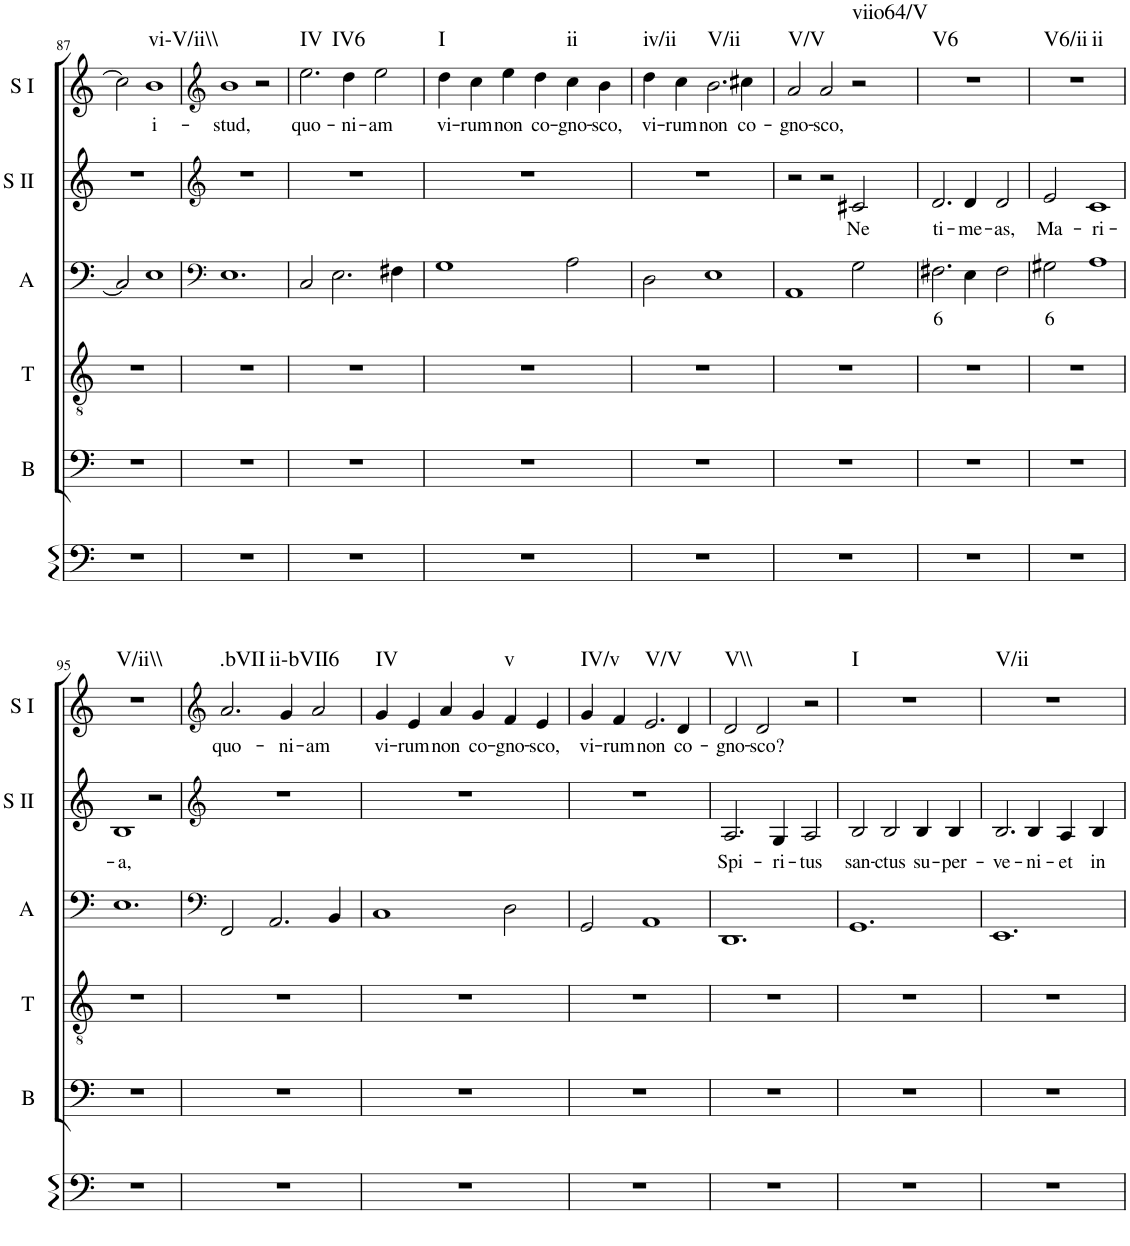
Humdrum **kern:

**kern	**kern	**kern	**kern	**text	**kern	**text	**kern	**text	**harte
*part6	*part5	*part4	*part3	*part3	*part2	*part2	*part1	*part1	*part1
*staff6	*staff5	*staff4	*staff3	*staff3	*staff2	*staff2	*staff1	*staff1	*
*I"Continuo	*I"Bass	*I"Tenor	*I"Alto	*	*I"Soprano II	*	*I"Soprano I	*	*
*	*I'B	*I'T	*I'A	*	*I'S II	*	*I'S I	*	*
!!LO:PB:g=z
*clefF4	*clefF4	*clefGv2	*clefF4	*	*clefG2	*	*clefG2	*	*
*k[]	*k[]	*k[]	*k[]	*	*k[]	*	*k[]	*	*
*M3/2	*M3/2	*M3/2	*M3/2	*	*M3/2	*	*M3/2	*	*
=87	=87	=87	=87	=87	=87	=87	=87	=87	=87
1.r	1.r	1.r	2C/]	.	1.r	.	2cc\]	.	.
!	!	!	!	!	!	!	!	!LO:LY:b	!LO:H:kt=vi-V/ii\\
.	.	.	1E	.	.	.	1b	i-	N
=88	=88	=88	=88	=88	=88	=88	=88	=88	=88
*	*	*	*clefF4	*	*clefG2	*	*clefG2	*	*
!	!	!	!	!	!	!	!	!LO:LY:b	!
1.r	1.r	1.r	1.E	.	1.r	.	1b	stud,	.
.	.	.	.	.	.	.	2r	.	.
=89	=89	=89	=89	=89	=89	=89	=89	=89	=89
!	!	!	!	!	!	!	!	!LO:LY:b	!LO:H:n=1:kt=IV
!	!	!	!	!	!	!	!	!	!LO:H:n=2:kt=IV6
1.r	1.r	1.r	2C/	.	1.r	.	2.ee\	quo-	N N
.	.	.	2.E\	.	.	.	.	.	.
!	!	!	!	!	!	!	!	!LO:LY:b	!
.	.	.	.	.	.	.	4dd\	ni-	.
!	!	!	!	!	!	!	!	!LO:LY:b	!
.	.	.	.	.	.	.	2ee\	am	.
.	.	.	4F#X\	.	.	.	.	.	.
=90	=90	=90	=90	=90	=90	=90	=90	=90	=90
!	!	!	!	!	!	!	!	!LO:LY:b	!LO:H:kt=I
1.r	1.r	1.r	1G	.	1.r	.	4dd\	vi-	N
!	!	!	!	!	!	!	!	!LO:LY:b	!
.	.	.	.	.	.	.	4cc\	rum	.
!	!	!	!	!	!	!	!	!LO:LY:b	!
.	.	.	.	.	.	.	4ee\	non	.
!	!	!	!	!	!	!	!	!LO:LY:b	!
.	.	.	.	.	.	.	4dd\	co-	.
!	!	!	!	!	!	!	!	!LO:LY:b	!LO:H:kt=ii
.	.	.	2A\	.	.	.	4cc\	gno-	N
!	!	!	!	!	!	!	!	!LO:LY:b	!
.	.	.	.	.	.	.	4b\	sco,	.
=91	=91	=91	=91	=91	=91	=91	=91	=91	=91
!	!	!	!	!	!	!	!	!LO:LY:b	!LO:H:kt=iv/ii
1.r	1.r	1.r	2D\	.	1.r	.	4dd\	vi-	N
!	!	!	!	!	!	!	!	!LO:LY:b	!
.	.	.	.	.	.	.	4cc\	rum	.
!	!	!	!	!	!	!	!	!LO:LY:b	!LO:H:kt=V/ii
.	.	.	1E	.	.	.	2.b\	non	N
!	!	!	!	!	!	!	!	!LO:LY:b	!
.	.	.	.	.	.	.	4cc#X\	co-	.
=92	=92	=92	=92	=92	=92	=92	=92	=92	=92
!	!	!	!	!	!	!	!	!LO:LY:b	!LO:H:kt=V/V
1.r	1.r	1.r	1AA	.	2r	.	2a/	gno-	N
!	!	!	!	!	!	!	!	!LO:LY:b	!
.	.	.	.	.	2r	.	2a/	sco,	.
!	!	!	!	!	!	!LO:LY:b	!	!	!LO:H:kt=viio64/V
.	.	.	2G\	.	2c#X/	Ne	2r	.	N
=93	=93	=93	=93	=93	=93	=93	=93	=93	=93
!	!	!	!	!LO:LY:b	!	!LO:LY:b	!	!	!LO:H:kt=V6
1.r	1.r	1.r	2.F#X\	6	2.d/	ti-	1.r	.	N
!	!	!	!	!	!	!LO:LY:b	!	!	!
.	.	.	4E\	.	4d/	me-	.	.	.
!	!	!	!	!	!	!LO:LY:b	!	!	!
.	.	.	2F#\	.	2d/	as,	.	.	.
=94	=94	=94	=94	=94	=94	=94	=94	=94	=94
!	!	!	!	!LO:LY:b	!	!LO:LY:b	!	!	!LO:H:n=1:kt=V6/ii
!	!	!	!	!	!	!	!	!	!LO:H:n=2:kt=ii
1.r	1.r	1.r	2G#X\	6	2e/	Ma-	1.r	.	N N
!	!	!	!	!	!	!LO:LY:b	!	!	!
.	.	.	1A	.	1c	ri-	.	.	.
!!LO:LB:g=z
=95	=95	=95	=95	=95	=95	=95	=95	=95	=95
!	!	!	!	!	!	!LO:LY:b	!	!	!LO:H:kt=V/ii\\
1.r	1.r	1.r	1.E	.	1B	a,	1.r	.	N
.	.	.	.	.	2r	.	.	.	.
=96	=96	=96	=96	=96	=96	=96	=96	=96	=96
*	*	*	*clefF4	*	*clefG2	*	*clefG2	*	*
!	!	!	!	!	!	!	!	!LO:LY:b	!LO:H:n=1:kt=.bVII
!	!	!	!	!	!	!	!	!	!LO:H:n=2:kt=ii-bVII6
1.r	1.r	1.r	2FF/	.	1.r	.	2.a/	quo-	N N
.	.	.	2.AA/	.	.	.	.	.	.
!	!	!	!	!	!	!	!	!LO:LY:b	!
.	.	.	.	.	.	.	4g/	ni-	.
!	!	!	!	!	!	!	!	!LO:LY:b	!
.	.	.	.	.	.	.	2a/	am	.
.	.	.	4BB/	.	.	.	.	.	.
=97	=97	=97	=97	=97	=97	=97	=97	=97	=97
!	!	!	!	!	!	!	!	!LO:LY:b	!LO:H:kt=IV
1.r	1.r	1.r	1C	.	1.r	.	4g/	vi-	N
!	!	!	!	!	!	!	!	!LO:LY:b	!
.	.	.	.	.	.	.	4e/	rum	.
!	!	!	!	!	!	!	!	!LO:LY:b	!
.	.	.	.	.	.	.	4a/	non	.
!	!	!	!	!	!	!	!	!LO:LY:b	!
.	.	.	.	.	.	.	4g/	co-	.
!	!	!	!	!	!	!	!	!LO:LY:b	!LO:H:kt=v
.	.	.	2D\	.	.	.	4f/	gno-	N
!	!	!	!	!	!	!	!	!LO:LY:b	!
.	.	.	.	.	.	.	4e/	sco,	.
=98	=98	=98	=98	=98	=98	=98	=98	=98	=98
!	!	!	!	!	!	!	!	!LO:LY:b	!LO:H:kt=IV/v
1.r	1.r	1.r	2GG/	.	1.r	.	4g/	vi-	N
!	!	!	!	!	!	!	!	!LO:LY:b	!
.	.	.	.	.	.	.	4f/	rum	.
!	!	!	!	!	!	!	!	!LO:LY:b	!LO:H:kt=V/V
.	.	.	1AA	.	.	.	2.e/	non	N
!	!	!	!	!	!	!	!	!LO:LY:b	!
.	.	.	.	.	.	.	4d/	co-	.
=99	=99	=99	=99	=99	=99	=99	=99	=99	=99
!	!	!	!	!	!	!LO:LY:b	!	!LO:LY:b	!LO:H:kt=V\\
1.r	1.r	1.r	1.DD	.	2.A/	Spi-	2d/	gno-	N
!	!	!	!	!	!	!	!	!LO:LY:b	!
.	.	.	.	.	.	.	2d/	sco?	.
!	!	!	!	!	!	!LO:LY:b	!	!	!
.	.	.	.	.	4G/	ri-	.	.	.
!	!	!	!	!	!	!LO:LY:b	!	!	!
.	.	.	.	.	2A/	tus	2r	.	.
=100	=100	=100	=100	=100	=100	=100	=100	=100	=100
!	!	!	!	!	!	!LO:LY:b	!	!	!LO:H:kt=I
1.r	1.r	1.r	1.GG	.	2B/	san-	1.r	.	N
!	!	!	!	!	!	!LO:LY:b	!	!	!
.	.	.	.	.	2B/	ctus	.	.	.
!	!	!	!	!	!	!LO:LY:b	!	!	!
.	.	.	.	.	4B/	su-	.	.	.
!	!	!	!	!	!	!LO:LY:b	!	!	!
.	.	.	.	.	4B/	per-	.	.	.
=101	=101	=101	=101	=101	=101	=101	=101	=101	=101
!	!	!	!	!	!	!LO:LY:b	!	!	!LO:H:kt=V/ii
1.r	1.r	1.r	1.EE	.	2.B/	ve-	1.r	.	N
!	!	!	!	!	!	!LO:LY:b	!	!	!
.	.	.	.	.	4B/	ni-	.	.	.
!	!	!	!	!	!	!LO:LY:b	!	!	!
.	.	.	.	.	4A/	et	.	.	.
!	!	!	!	!	!	!LO:LY:b	!	!	!
.	.	.	.	.	4B/	in	.	.	.
=	=	=	=	=	=	=	=	=	=
*-	*-	*-	*-	*-	*-	*-	*-	*-	*-
